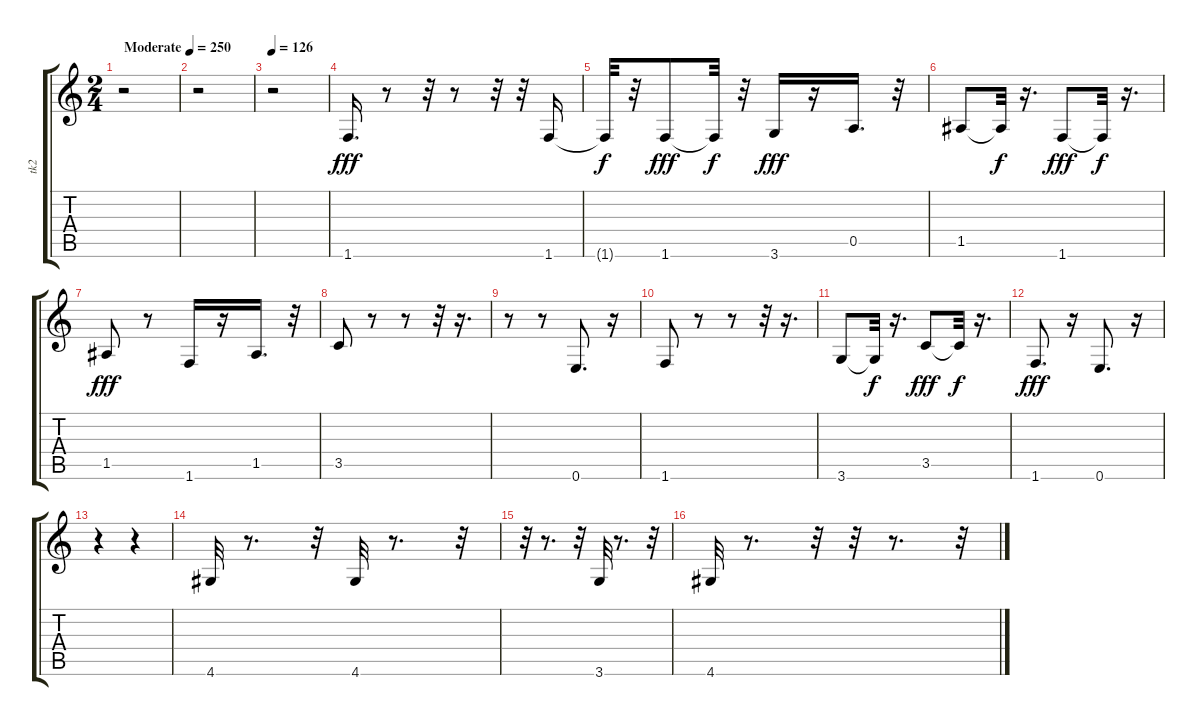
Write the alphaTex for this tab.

\track ("tk2" "tk2") {instrument fretlessbass}
\staff {score tabs}
\tuning (E4 B3 G3 D3 A2 E2) {hide}
\ts (2 4)
\tempo (250 "Moderate")
\clef g2
\ks c
r.2{dy fff instrument fretlessbass} |
r.2 |
\tempo 126
r.2 |
1.6.16{d balance 8} r.8 r.32 r.8 r.32 r.32 1.6.16 |
1.6{t}.32{dy f} r.32 1.6.8{dy fff} 1.6{t}.32{dy f} r.32 3.6.16{dy fff} r.16 0.5.16{d} r.32 |
1.5.8 1.5{t}.32{dy f} r.16{d} 1.6.8{dy fff} 1.6{t}.32{dy f} r.16{d} |
1.5.8{dy fff} r.8 1.6.16 r.16 1.5.16{d} r.32 |
3.5.8 r.8 r.8 r.32 r.16{d} |
r.8 r.8 0.6.8{d} r.16 |
1.6.8 r.8 r.8 r.32 r.16{d} |
3.6.8 3.6{t}.32{dy f} r.16{d} 3.5.8{dy fff} 3.5{t}.32{dy f} r.16{d} |
1.6.8{d dy fff} r.16 0.6.8{d} r.16 |
r.4 r.4 |
4.6.32 r.8{d} r.32 4.6.32 r.8{d} r.32 |
r.32 r.8{d} r.32 3.6.32 r.8{d} r.32 |
4.6.32 r.8{d} r.32 r.32 r.8{d} r.32
